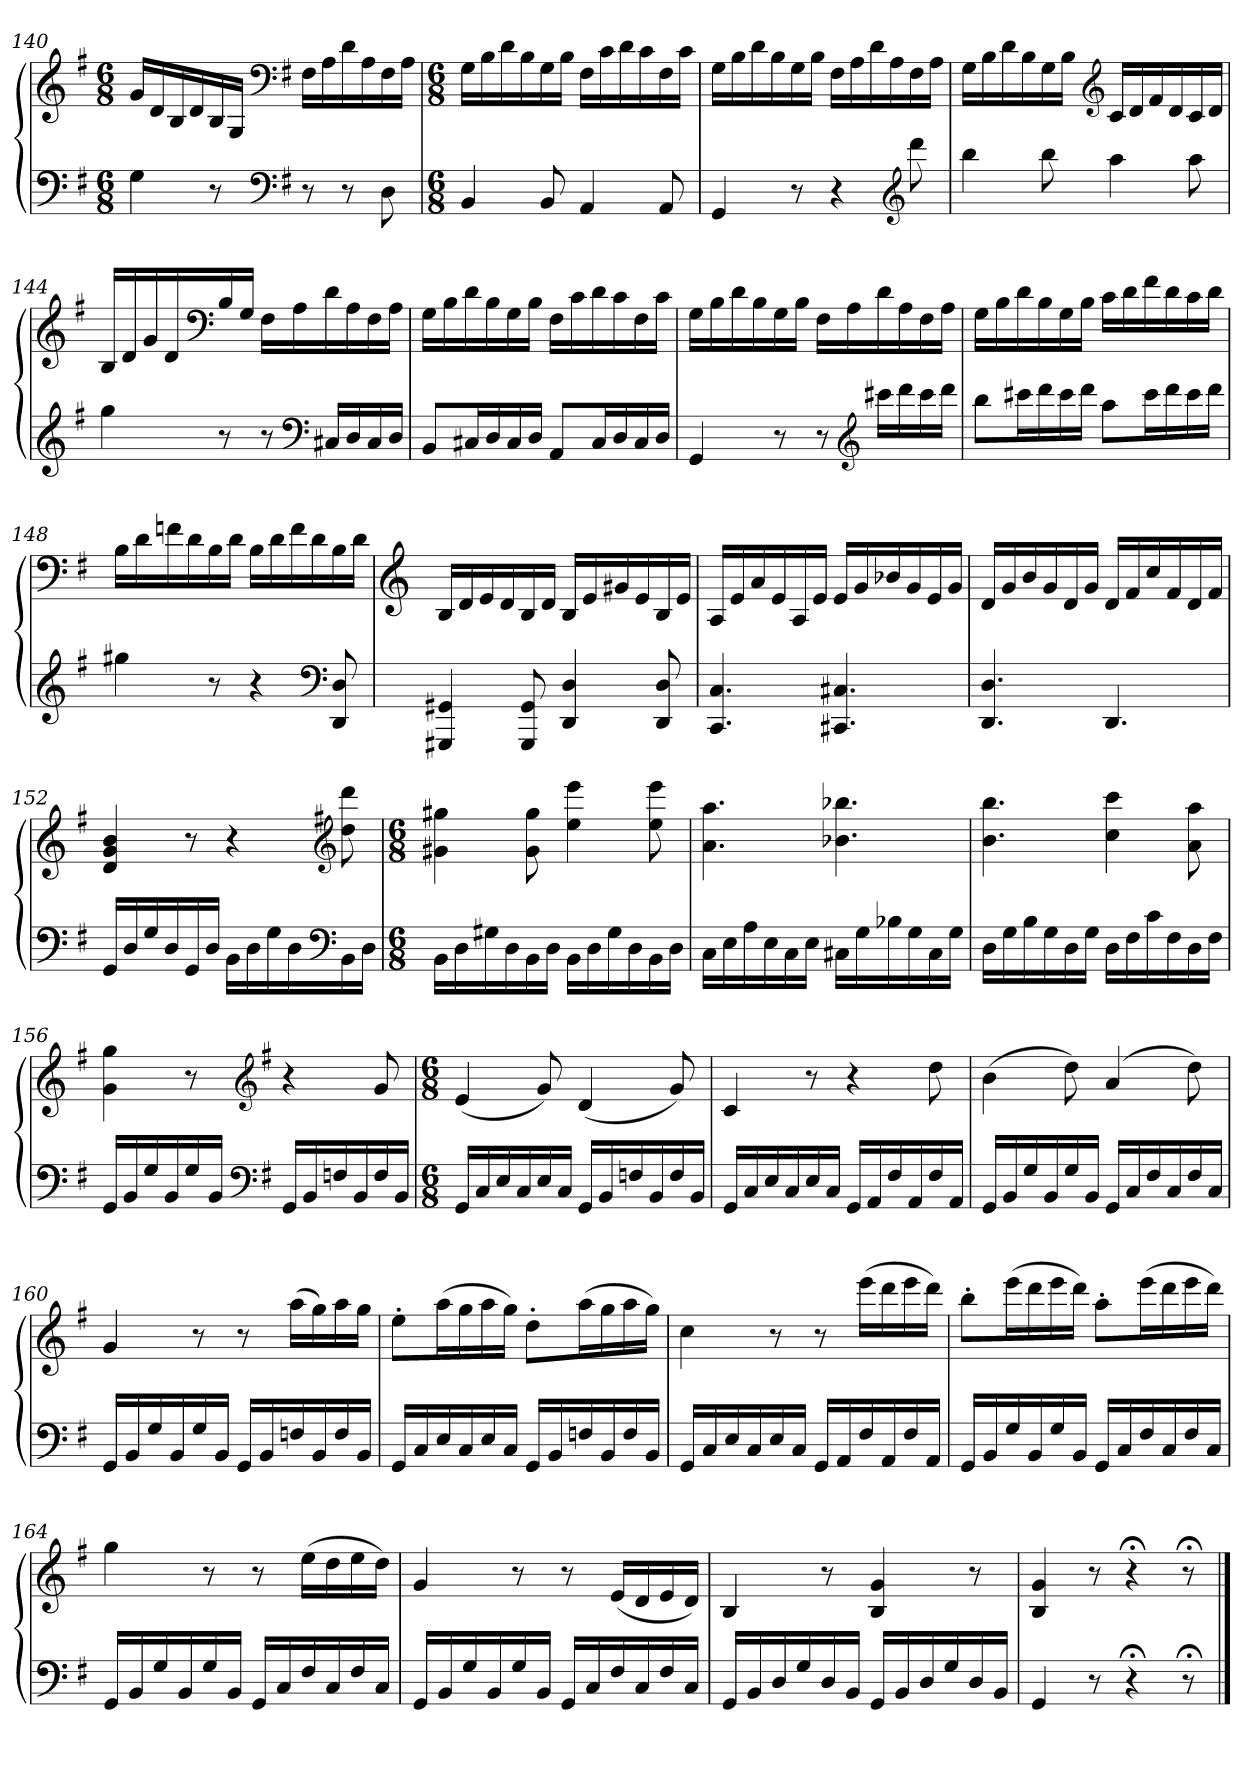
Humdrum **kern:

**kern	**kern
*part1	*part1
*staff2	*staff1
*clefF4	*clefG2
*k[f#]	*k[f#]
*G:	*G:
*M6/8	*M6/8
=140	=140
4G	16gLL
.	16d
.	16B
.	16d
8r	16B
.	16GJJ
*clefF4	*clefF4
*k[f#]	*k[f#]
*G:	*G:
8r	16F#LL
.	16A
8r	16d
.	16A
8D	16F#
.	16AJJ
=141	=141
*M6/8	*M6/8
4BB	16GLL
.	16B
.	16d
.	16B
8BB	16G
.	16BJJ
4AA	16F#LL
.	16c
.	16d
.	16c
8AA	16F#
.	16cJJ
=142	=142
4GG	16GLL
.	16B
.	16d
.	16B
8r	16G
.	16BJJ
4r	16F#LL
.	16A
.	16d
.	16A
*clefG2	*
8ddd	16F#
.	16AJJ
=143	=143
4bb	16GLL
.	16B
.	16d
.	16B
8bb	16G
.	16BJJ
*	*clefG2
4aa	16cLL
.	16d
.	16f#
.	16d
8aa	16c
.	16dJJ
=144	=144
4gg	16BLL
.	16d
.	16g
.	16d
*	*clefF4
8r	16B
.	16GJJ
8r	16F#LL
.	16A
*clefF4	*
16C#XLL	16d
16D	16A
16C#	16F#
16DJJ	16AJJ
=145	=145
8BBL	16GLL
.	16B
16C#XL	16d
16D	16B
16C#	16G
16DJJ	16BJJ
8AAL	16F#LL
.	16c
16C#L	16d
16D	16c
16C#	16F#
16DJJ	16cJJ
=146	=146
4GG	16GLL
.	16B
.	16d
.	16B
8r	16G
.	16BJJ
8r	16F#LL
.	16A
*clefG2	*
16ccc#XLL	16d
16ddd	16A
16ccc#	16F#
16dddJJ	16AJJ
=147	=147
8bbL	16GLL
.	16B
16ccc#XL	16d
16ddd	16B
16ccc#	16G
16dddJJ	16BJJ
8aaL	16cLL
.	16d
16ccc#L	16f#
16ddd	16d
16ccc#	16c
16dddJJ	16dJJ
=148	=148
4gg#X	16BLL
.	16d
.	16fn
.	16d
8r	16B
.	16dJJ
4r	16BLL
.	16d
.	16f
.	16d
*clefF4	*
8DD 8D	16B
.	16dJJ
=149	=149
*	*clefG2
4GGG#X 4GG#X	16BLL
.	16d
.	16e
.	16d
8GGG# 8GG#	16B
.	16dJJ
4DD 4D	16BLL
.	16e
.	16g#X
.	16e
8DD 8D	16B
.	16eJJ
=150	=150
4.CC 4.C	16ALL
.	16e
.	16a
.	16e
.	16A
.	16eJJ
4.CC#X 4.C#X	16eLL
.	16g
.	16b-X
.	16g
.	16e
.	16gJJ
=151	=151
4.DD 4.D	16dLL
.	16g
.	16b
.	16g
.	16d
.	16gJJ
4.DD	16dLL
.	16f#
.	16cc
.	16f#
.	16d
.	16f#JJ
=152	=152
16GGLL	4d 4g 4b
16D	.
16G	.
16D	.
16GG	8r
16DJJ	.
16BBLL	4r
16D	.
16G	.
16D	.
*clefF4	*clefG2
*k[f#]	*k[f#]
*G:	*G:
16BB	8dd 8ddd
16DJJ	.
=153	=153
*M6/8	*M6/8
16BBLL	4g#X 4gg#X
16D	.
16G#X	.
16D	.
16BB	8g# 8gg#
16DJJ	.
16BBLL	4ee 4eee
16D	.
16G#	.
16D	.
16BB	8ee 8eee
16DJJ	.
=154	=154
16CLL	4.a 4.aa
16E	.
16A	.
16E	.
16C	.
16EJJ	.
16C#XLL	4.b-X 4.bb-X
16G	.
16B-X	.
16G	.
16C#	.
16GJJ	.
=155	=155
16DLL	4.b 4.bb
16G	.
16B	.
16G	.
16D	.
16GJJ	.
16DLL	4cc 4ccc
16F#	.
16c	.
16F#	.
16D	8a 8aa
16F#JJ	.
=156	=156
16GGLL	4g 4gg
16BB	.
16G	.
16BB	.
16G	8r
16BBJJ	.
*clefF4	*clefG2
*k[f#]	*k[f#]
*G:	*G:
16GGLL	4r
16BB	.
16Fn	.
16BB	.
16F	8g
16BBJJ	.
=157	=157
*M6/8	*M6/8
16GGLL	(4e
16C	.
16E	.
16C	.
16E	8g)
16CJJ	.
16GGLL	(4d
16BB	.
16Fn	.
16BB	.
16F	8g)
16BBJJ	.
=158	=158
16GGLL	4c
16C	.
16E	.
16C	.
16E	8r
16CJJ	.
16GGLL	4r
16AA	.
16F#	.
16AA	.
16F#	8dd
16AAJJ	.
=159	=159
16GGLL	(4b
16BB	.
16G	.
16BB	.
16G	8dd)
16BBJJ	.
16GGLL	(4a
16C	.
16F#	.
16C	.
16F#	8dd)
16CJJ	.
=160	=160
16GGLL	4g
16BB	.
16G	.
16BB	.
16G	8r
16BBJJ	.
16GGLL	8r
16BB	.
16Fn	(16aaLL
16BB	16gg)
16F	16aa
16BBJJ	16ggJJ
=161	=161
16GGLL	8ee'L
16C	.
16E	(16aaL
16C	16gg
16E	16aa
16CJJ	16ggJJ)
16GGLL	8dd'L
16BB	.
16Fn	(16aaL
16BB	16gg
16F	16aa
16BBJJ	16ggJJ)
=162	=162
16GGLL	4cc
16C	.
16E	.
16C	.
16E	8r
16CJJ	.
16GGLL	8r
16AA	.
16F#	(16eeeLL
16AA	16ddd
16F#	16eee
16AAJJ	16dddJJ)
=163	=163
16GGLL	8bb'L
16BB	.
16G	(16eeeL
16BB	16ddd
16G	16eee
16BBJJ	16dddJJ)
16GGLL	8aa'L
16C	.
16F#	(16eeeL
16C	16ddd
16F#	16eee
16CJJ	16dddJJ)
=164	=164
16GGLL	4gg
16BB	.
16G	.
16BB	.
16G	8r
16BBJJ	.
16GGLL	8r
16C	.
16F#	(16eeLL
16C	16dd
16F#	16ee
16CJJ	16ddJJ)
=165	=165
16GGLL	4g
16BB	.
16G	.
16BB	.
16G	8r
16BBJJ	.
16GGLL	8r
16C	.
16F#	(16eLL
16C	16d
16F#	16e
16CJJ	16dJJ)
=166	=166
16GGLL	4B
16BB	.
16D	.
16G	.
16D	8r
16BBJJ	.
16GGLL	4B 4g
16BB	.
16D	.
16G	.
16D	8r
16BBJJ	.
=167	=167
4GG	4B 4g
8r	8r
4r;<	4r;<
8r;<	8r;<
==	==
*-	*-
